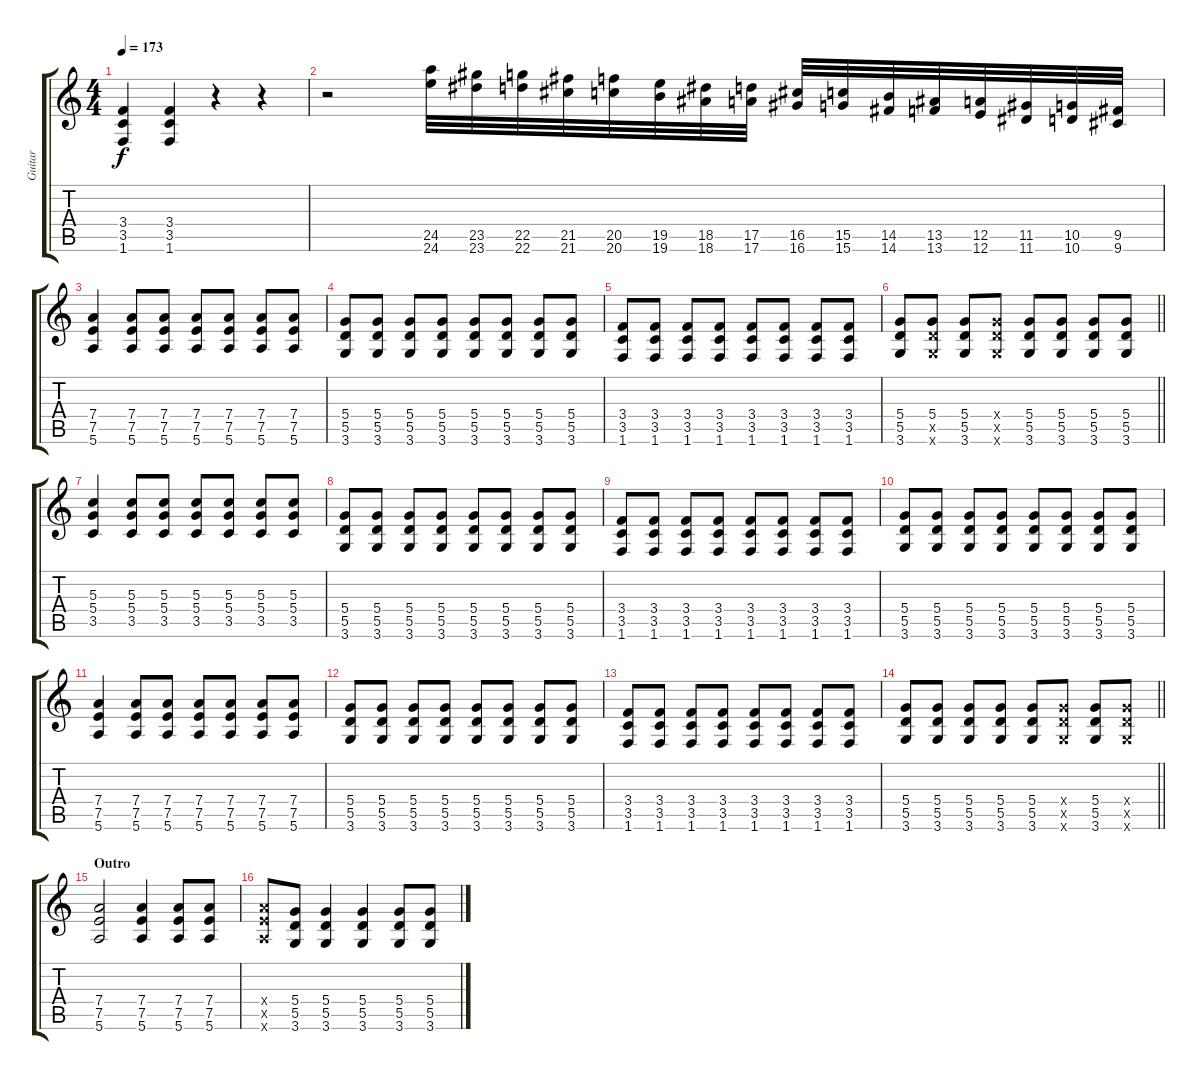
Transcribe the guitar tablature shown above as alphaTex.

\track ("Guitar" "Guitar") {instrument distortionguitar}
\staff {score tabs}
\tuning (E4 B3 G3 D3 A2 E2) {hide}
\ts (4 4)
\tempo 173
\clef g2
\ks c
(3.4 3.5 1.6).4{dy f} (3.4 3.5 1.6).4 r.4 r.4 |
r.2 (24.5 24.6).32 (23.5 23.6).32 (22.5 22.6).32 (21.5 21.6).32 (20.5 20.6).32 (19.5 19.6).32 (18.5 18.6).32 (17.5 17.6).32 (16.5 16.6).32 (15.5 15.6).32 (14.5 14.6).32 (13.5 13.6).32 (12.5 12.6).32 (11.5 11.6).32 (10.5 10.6).32 (9.5 9.6).32 |
(7.4 7.5 5.6).4 (7.4 7.5 5.6).8 (7.4 7.5 5.6).8 (7.4 7.5 5.6).8 (7.4 7.5 5.6).8 (7.4 7.5 5.6).8 (7.4 7.5 5.6).8 |
(5.4 5.5 3.6).8 (5.4 5.5 3.6).8 (5.4 5.5 3.6).8 (5.4 5.5 3.6).8 (5.4 5.5 3.6).8 (5.4 5.5 3.6).8 (5.4 5.5 3.6).8 (5.4 5.5 3.6).8 |
(3.4 3.5 1.6).8 (3.4 3.5 1.6).8 (3.4 3.5 1.6).8 (3.4 3.5 1.6).8 (3.4 3.5 1.6).8 (3.4 3.5 1.6).8 (3.4 3.5 1.6).8 (3.4 3.5 1.6).8 |
\barLineRight lightlight
(5.4 5.5 3.6).8 (5.4 5.5{x} 3.6{x}).8 (5.4 5.5 3.6).8 (5.4{x} 5.5{x} 3.6{x}).8 (5.4 5.5 3.6).8 (5.4 5.5 3.6).8 (5.4 5.5 3.6).8 (5.4 5.5 3.6).8 |
(5.3 5.4 3.5).4 (5.3 5.4 3.5).8 (5.3 5.4 3.5).8 (5.3 5.4 3.5).8 (5.3 5.4 3.5).8 (5.3 5.4 3.5).8 (5.3 5.4 3.5).8 |
(5.4 5.5 3.6).8 (5.4 5.5 3.6).8 (5.4 5.5 3.6).8 (5.4 5.5 3.6).8 (5.4 5.5 3.6).8 (5.4 5.5 3.6).8 (5.4 5.5 3.6).8 (5.4 5.5 3.6).8 |
(3.4 3.5 1.6).8 (3.4 3.5 1.6).8 (3.4 3.5 1.6).8 (3.4 3.5 1.6).8 (3.4 3.5 1.6).8 (3.4 3.5 1.6).8 (3.4 3.5 1.6).8 (3.4 3.5 1.6).8 |
(5.4 5.5 3.6).8 (5.4 5.5 3.6).8 (5.4 5.5 3.6).8 (5.4 5.5 3.6).8 (5.4 5.5 3.6).8 (5.4 5.5 3.6).8 (5.4 5.5 3.6).8 (5.4 5.5 3.6).8 |
(7.4 7.5 5.6).4 (7.4 7.5 5.6).8 (7.4 7.5 5.6).8 (7.4 7.5 5.6).8 (7.4 7.5 5.6).8 (7.4 7.5 5.6).8 (7.4 7.5 5.6).8 |
(5.4 5.5 3.6).8 (5.4 5.5 3.6).8 (5.4 5.5 3.6).8 (5.4 5.5 3.6).8 (5.4 5.5 3.6).8 (5.4 5.5 3.6).8 (5.4 5.5 3.6).8 (5.4 5.5 3.6).8 |
(3.4 3.5 1.6).8 (3.4 3.5 1.6).8 (3.4 3.5 1.6).8 (3.4 3.5 1.6).8 (3.4 3.5 1.6).8 (3.4 3.5 1.6).8 (3.4 3.5 1.6).8 (3.4 3.5 1.6).8 |
\barLineRight lightlight
(5.4 5.5 3.6).8 (5.4 5.5 3.6).8 (5.4 5.5 3.6).8 (5.4 5.5 3.6).8 (5.4 5.5 3.6).8 (5.4{x} 5.5{x} 3.6{x}).8 (5.4 5.5 3.6).8 (5.4{x} 5.5{x} 3.6{x}).8 |
\section ("" "Outro")
(7.4 7.5 5.6).2 (7.4 7.5 5.6).4 (7.4 7.5 5.6).8 (7.4 7.5 5.6).8 |
(7.4{x} 7.5{x} 5.6{x}).8 (5.4 5.5 3.6).8 (5.4 5.5 3.6).4 (5.4 5.5 3.6).4 (5.4 5.5 3.6).8 (5.4 5.5 3.6).8
